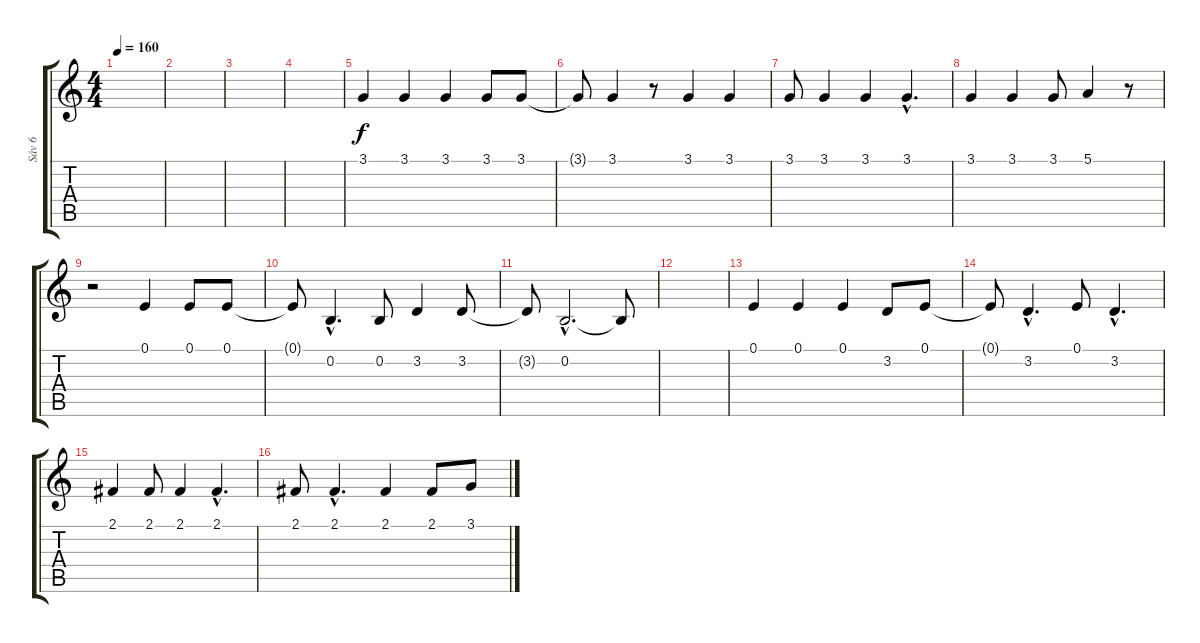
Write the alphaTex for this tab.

\track ("Sáv 6" "Sáv 6") {instrument lead6voice}
\staff {score tabs}
\tuning (E4 B3 G3 D3 A2 E2) {hide}
\ts (4 4)
\tempo 160
\clef g2
\ks c
|
|
|
|
3.1.4 3.1.4 3.1.4 3.1.8 3.1.8 |
3.1{t}.8 3.1.4 r.8 3.1.4 3.1.4 |
3.1.8 3.1.4 3.1.4 3.1{hac}.4{d} |
3.1.4 3.1.4 3.1.8 5.1.4 r.8 |
r.2 0.1.4 0.1.8 0.1.8 |
0.1{t}.8 0.2{hac}.4{d} 0.2.8 3.2.4 3.2.8 |
3.2{t}.8 0.2{hac}.2{d} 0.2{t}.8 |
|
0.1.4 0.1.4 0.1.4 3.2.8 0.1.8 |
0.1{t}.8 3.2{hac}.4{d} 0.1.8 3.2{hac}.4{d} |
2.1.4 2.1.8 2.1.4 2.1{hac}.4{d} |
2.1.8 2.1{hac}.4{d} 2.1.4 2.1.8 3.1.8
